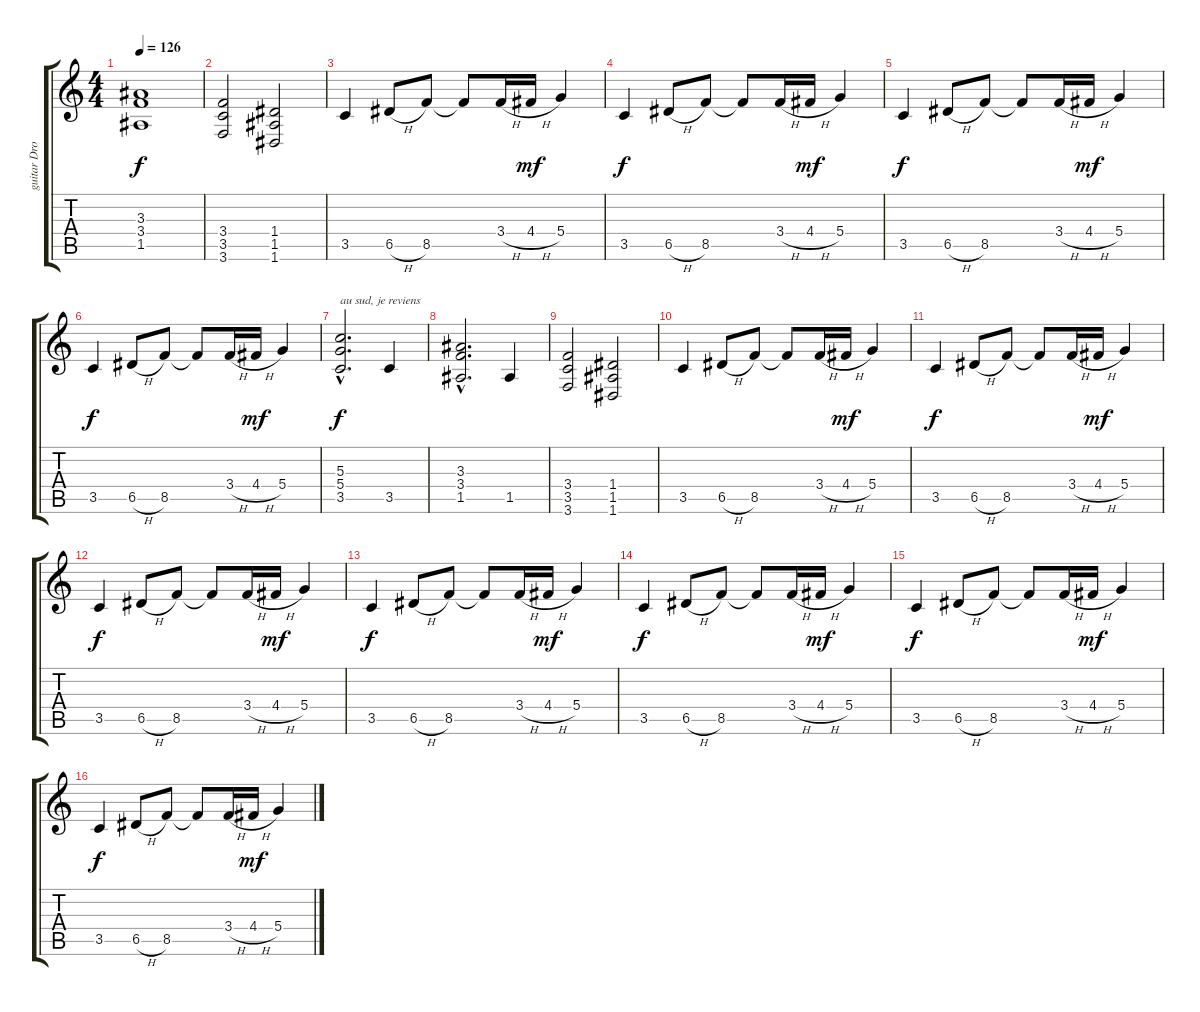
\track ("guitar Dropped D" "guitar Dro") {instrument acousticguitarsteel}
\staff {score tabs}
\tuning (E4 B3 G3 D3 A2 D2) {hide}
\ts (4 4)
\tempo 126
\clef g2
\ks c
(3.3 3.4 1.5).1{dy f} |
(3.4 3.5 3.6).2 (1.4 1.5 1.6).2 |
3.5.4 6.5{h}.8 8.5.8 8.5{t}.8 3.4{h}.16 4.4{h}.16{dy mf} 5.4.4 |
3.5.4{dy f} 6.5{h}.8 8.5.8 8.5{t}.8 3.4{h}.16 4.4{h}.16{dy mf} 5.4.4 |
3.5.4{dy f} 6.5{h}.8 8.5.8 8.5{t}.8 3.4{h}.16 4.4{h}.16{dy mf} 5.4.4 |
3.5.4{dy f} 6.5{h}.8 8.5.8 8.5{t}.8 3.4{h}.16 4.4{h}.16{dy mf} 5.4.4 |
(5.3{hac} 5.4{hac} 3.5{hac}).2{d txt "au sud, je reviens" dy f} 3.5.4 |
(3.3{hac} 3.4{hac} 1.5{hac}).2{d} 1.5.4 |
(3.4 3.5 3.6).2 (1.4 1.5 1.6).2 |
3.5.4 6.5{h}.8 8.5.8 8.5{t}.8 3.4{h}.16 4.4{h}.16{dy mf} 5.4.4 |
3.5.4{dy f} 6.5{h}.8 8.5.8 8.5{t}.8 3.4{h}.16 4.4{h}.16{dy mf} 5.4.4 |
3.5.4{dy f} 6.5{h}.8 8.5.8 8.5{t}.8 3.4{h}.16 4.4{h}.16{dy mf} 5.4.4 |
3.5.4{dy f} 6.5{h}.8 8.5.8 8.5{t}.8 3.4{h}.16 4.4{h}.16{dy mf} 5.4.4 |
3.5.4{dy f} 6.5{h}.8 8.5.8 8.5{t}.8 3.4{h}.16 4.4{h}.16{dy mf} 5.4.4 |
3.5.4{dy f} 6.5{h}.8 8.5.8 8.5{t}.8 3.4{h}.16 4.4{h}.16{dy mf} 5.4.4 |
3.5.4{dy f} 6.5{h}.8 8.5.8 8.5{t}.8 3.4{h}.16 4.4{h}.16{dy mf} 5.4.4
